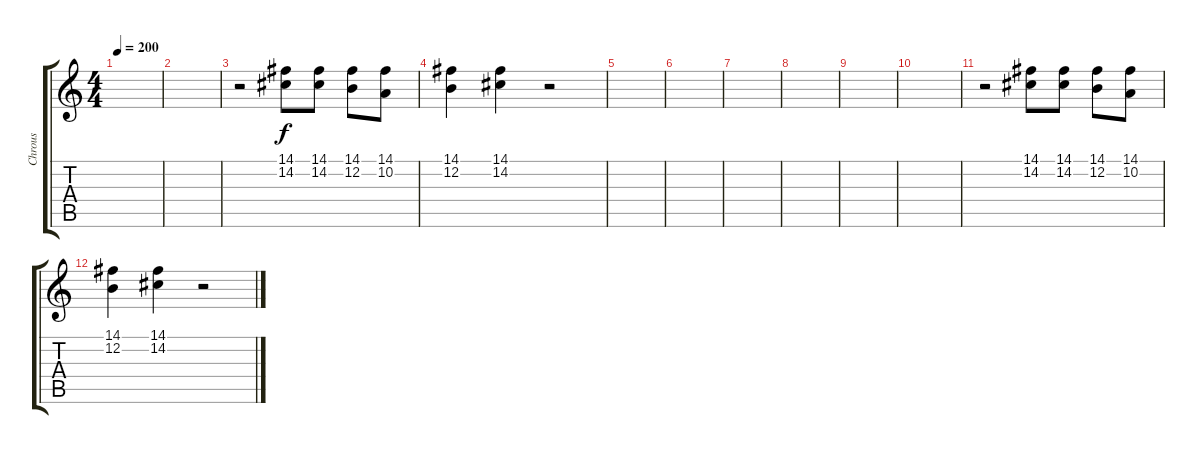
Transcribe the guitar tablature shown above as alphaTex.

\track ("Chrous" "Chrous") {instrument lead6voice}
\staff {score tabs}
\tuning (E4 B3 G3 D3 A2 E2) {hide}
\ts (4 4)
\tempo 200
\clef g2
\ks c
|
|
r.2 (14.1 14.2).8 (14.1 14.2).8 (14.1 12.2).8 (14.1 10.2).8 |
(14.1 12.2).4 (14.1 14.2).4 r.2 |
|
|
|
|
|
|
r.2 (14.1 14.2).8 (14.1 14.2).8 (14.1 12.2).8 (14.1 10.2).8 |
(14.1 12.2).4 (14.1 14.2).4 r.2
